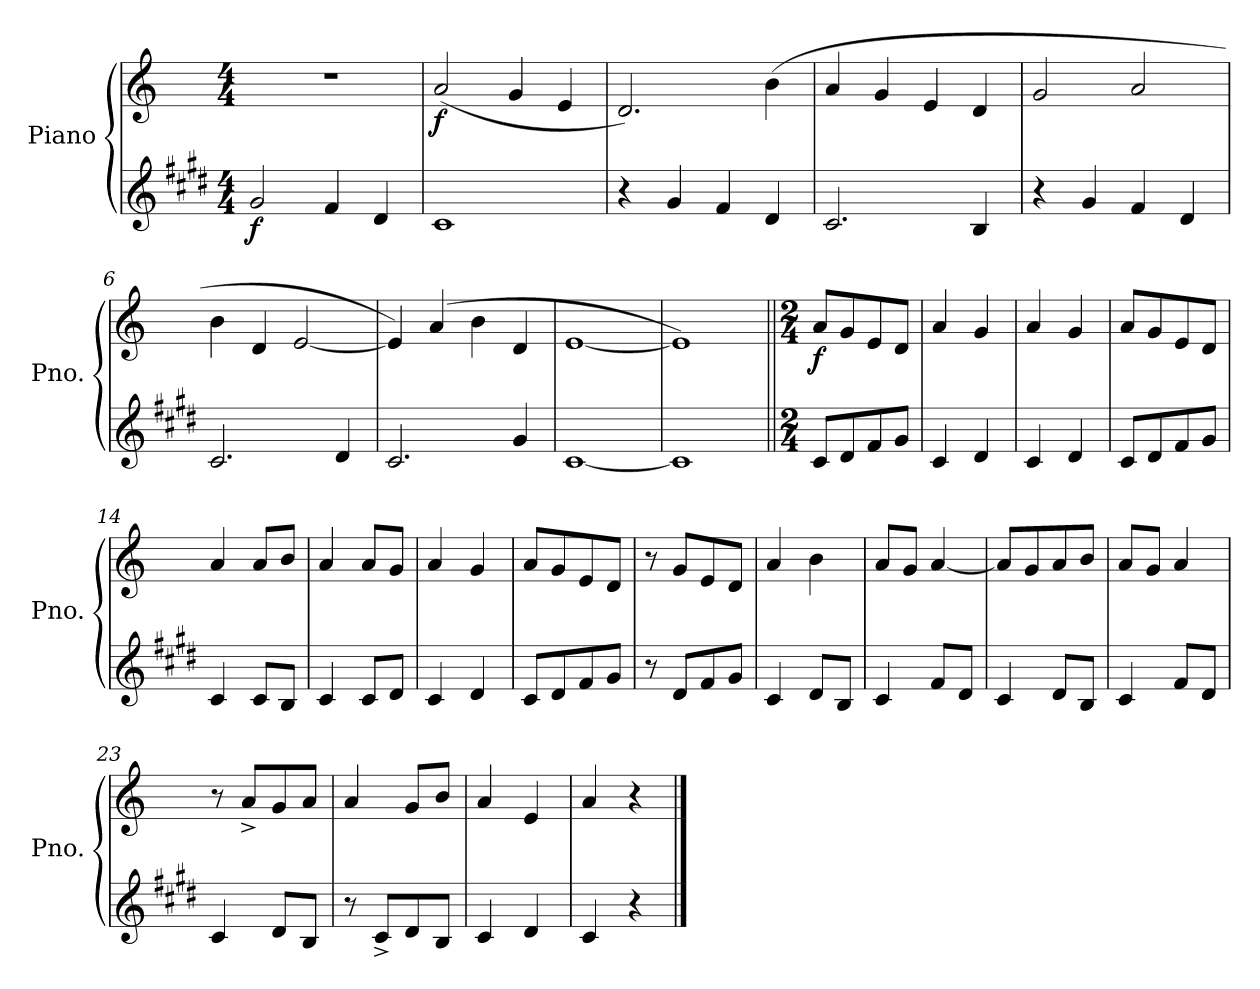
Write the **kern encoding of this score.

**kern	**kern	**dynam
*part1	*part1	*part1
*staff2	*staff1	*staff1/2
*I"Piano	*	*
*I'Pno.	*	*
*clefG2	*clefG2	*
*k[f#c#g#d#]	*	*
*M4/4	*M4/4	*
*MM144	*MM144	*
=1	=1	=1
!	!	!LO:DY:b=2
2g#/	1r	f
4f#/	.	.
4d#/	.	.
=2	=2	=2
!	!	!LO:DY:b
1c#	(<2a/	f
.	4g/	.
.	4e/	.
=3	=3	=3
4r	2.d/)	.
4g#/	.	.
4f#/	.	.
4d#/	(>4b\	.
=4	=4	=4
2.c#/	4a/	.
.	4g/	.
.	4e/	.
4B/	4d/	.
=5	=5	=5
4r	2g/	.
4g#/	.	.
4f#/	2a/	.
4d#/	.	.
=6	=6	=6
2.c#/	4b\	.
.	4d/	.
.	[2e/	.
4d#/	.	.
=7	=7	=7
2.c#/	4e/])	.
.	(>4a/	.
.	4b\	.
4g#/	4d/	.
=8	=8	=8
[1c#	[1e	.
=9	=9	=9
1c#]	1e])	.
!!LO:LB:g=z
=10||	=10||	=10||
*M2/4	*M2/4	*
*	*MM152	*
!	!	!LO:DY:b
8c#/L	8a/L	f
8d#/	8g/	.
8f#/	8e/	.
8g#/J	8d/J	.
=11	=11	=11
4c#/	4a/	.
4d#/	4g/	.
=12	=12	=12
4c#/	4a/	.
4d#/	4g/	.
=13	=13	=13
8c#/L	8a/L	.
8d#/	8g/	.
8f#/	8e/	.
8g#/J	8d/J	.
=14	=14	=14
4c#/	4a/	.
8c#/L	8a/L	.
8B/J	8b/J	.
=15	=15	=15
4c#/	4a/	.
8c#/L	8a/L	.
8d#/J	8g/J	.
=16	=16	=16
4c#/	4a/	.
4d#/	4g/	.
=17	=17	=17
8c#/L	8a/L	.
8d#/	8g/	.
8f#/	8e/	.
8g#/J	8d/J	.
=18	=18	=18
8r	8r	.
8d#/L	8g/L	.
8f#/	8e/	.
8g#/J	8d/J	.
=19	=19	=19
4c#/	4a/	.
8d#/L	4b\	.
8B/J	.	.
!!LO:LB:g=z
=20	=20	=20
4c#/	8a/L	.
.	8g/J	.
8f#/L	[4a/	.
8d#/J	.	.
=21	=21	=21
4c#/	8a/L]	.
.	8g/	.
8d#/L	8a/	.
8B/J	8b/J	.
=22	=22	=22
4c#/	8a/L	.
.	8g/J	.
8f#/L	4a/	.
8d#/J	.	.
=23	=23	=23
4c#/	8r	.
.	8a^/L	.
8d#/L	8g/	.
8B/J	8a/J	.
=24	=24	=24
8r	4a/	.
8c#^/L	.	.
8d#/	8g/L	.
8B/J	8b/J	.
=25	=25	=25
4c#/	4a/	.
4d#/	4e/	.
=26	=26	=26
4c#/	4a/	.
4r	4r	.
==	==	==
*-	*-	*-
